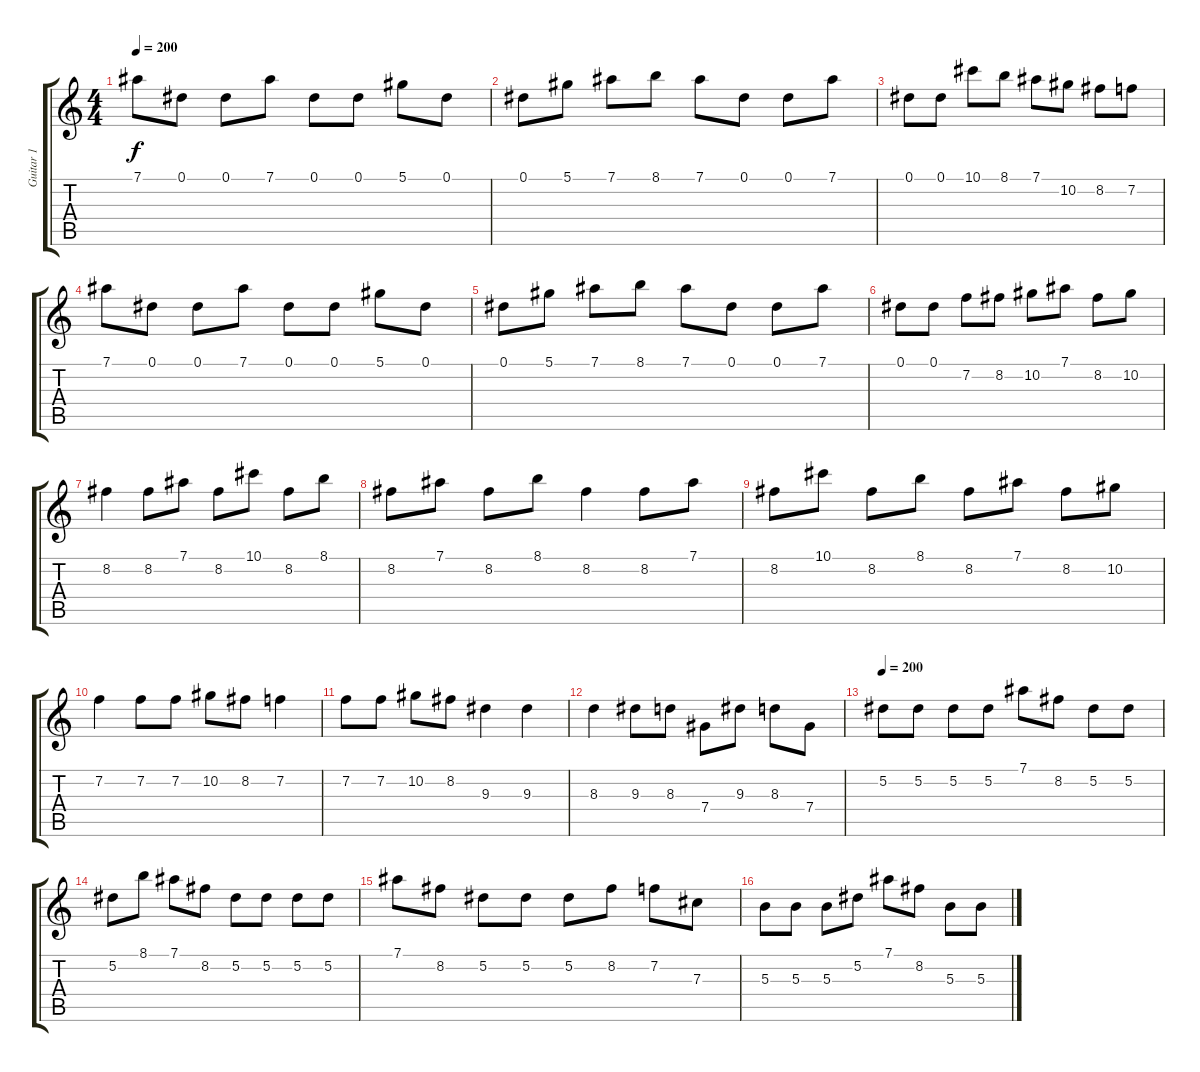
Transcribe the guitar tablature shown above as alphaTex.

\track ("Guitar 1" "Guitar 1") {instrument distortionguitar}
\staff {score tabs}
\tuning (Eb4 Bb3 Gb3 Db3 Ab2 Eb2) {hide}
\ts (4 4)
\tempo 200
\clef g2
\ks c
7.1.8{dy f} 0.1.8 0.1.8 7.1.8 0.1.8 0.1.8 5.1.8 0.1.8 |
0.1.8 5.1.8 7.1.8 8.1.8 7.1.8 0.1.8 0.1.8 7.1.8 |
0.1.8 0.1.8 10.1.8 8.1.8 7.1.8 10.2.8 8.2.8 7.2.8 |
7.1.8 0.1.8 0.1.8 7.1.8 0.1.8 0.1.8 5.1.8 0.1.8 |
0.1.8 5.1.8 7.1.8 8.1.8 7.1.8 0.1.8 0.1.8 7.1.8 |
0.1.8 0.1.8 7.2.8 8.2.8 10.2.8 7.1.8 8.2.8 10.2.8 |
8.2.4 8.2.8 7.1.8 8.2.8 10.1.8 8.2.8 8.1.8 |
8.2.8 7.1.8 8.2.8 8.1.8 8.2.4 8.2.8 7.1.8 |
8.2.8 10.1.8 8.2.8 8.1.8 8.2.8 7.1.8 8.2.8 10.2.8 |
7.2.4 7.2.8 7.2.8 10.2.8 8.2.8 7.2.4 |
7.2.8 7.2.8 10.2.8 8.2.8 9.3.4 9.3.4 |
8.3.4 9.3.8 8.3.8 7.4.8 9.3.8 8.3.8 7.4.8 |
\tempo 200
5.2.8 5.2.8 5.2.8 5.2.8 7.1.8 8.2.8 5.2.8 5.2.8 |
5.2.8 8.1.8 7.1.8 8.2.8 5.2.8 5.2.8 5.2.8 5.2.8 |
7.1.8 8.2.8 5.2.8 5.2.8 5.2.8 8.2.8 7.2.8 7.3.8 |
5.3.8 5.3.8 5.3.8 5.2.8 7.1.8 8.2.8 5.3.8 5.3.8
